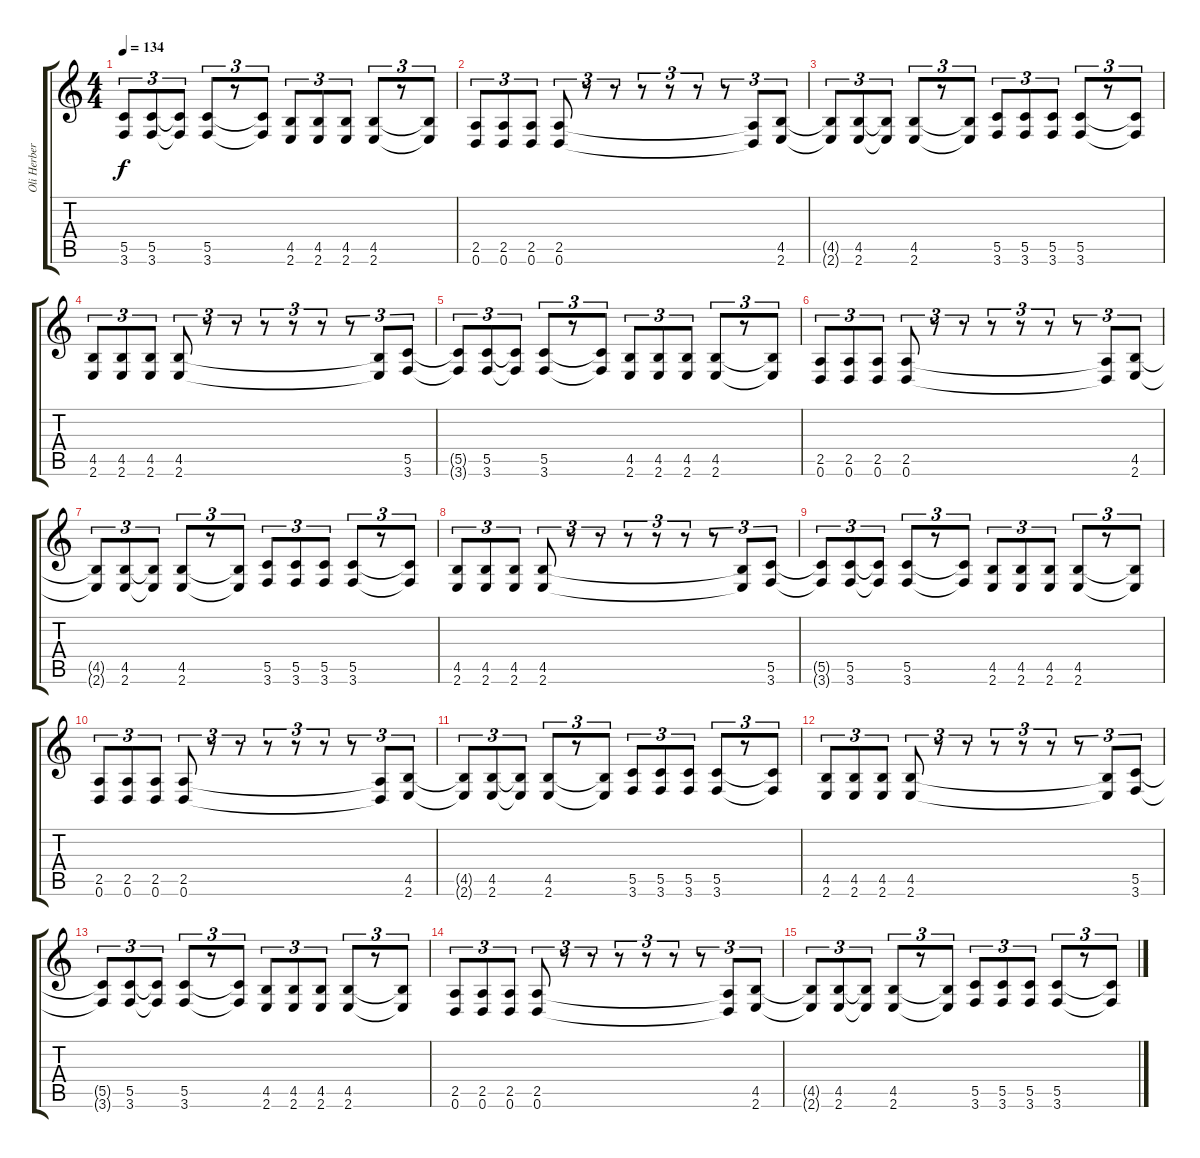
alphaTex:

\track ("Oli Herbert" "Oli Herber") {instrument distortionguitar}
\staff {score tabs}
\tuning (D4 A3 F3 C3 G2 D2) {hide}
\ts (4 4)
\tempo 134
\clef g2
\ks c
(5.5{t} 3.6{t}).8{tu (3 2) dy f} (5.5 3.6).8{tu (3 2)} (5.5{t} 3.6{t}).8{tu (3 2)} (5.5 3.6).8{tu (3 2)} r.8{tu (3 2)} (5.5{t} 3.6{t}).8{tu (3 2)} (4.5 2.6).8{tu (3 2)} (4.5 2.6).8{tu (3 2)} (4.5 2.6).8{tu (3 2)} (4.5 2.6).8{tu (3 2)} r.8{tu (3 2)} (4.5{t} 2.6{t}).8{tu (3 2)} |
(2.5 0.6).8{tu (3 2)} (2.5 0.6).8{tu (3 2)} (2.5 0.6).8{tu (3 2)} (2.5 0.6).8{tu (3 2)} r.8{tu (3 2)} r.8{tu (3 2)} r.8{tu (3 2)} r.8{tu (3 2)} r.8{tu (3 2)} r.8{tu (3 2)} (2.5{t} 0.6{t}).8{tu (3 2)} (4.5 2.6).8{tu (3 2)} |
(4.5{t} 2.6{t}).8{tu (3 2)} (4.5 2.6).8{tu (3 2)} (4.5{t} 2.6{t}).8{tu (3 2)} (4.5 2.6).8{tu (3 2)} r.8{tu (3 2)} (4.5{t} 2.6{t}).8{tu (3 2)} (5.5 3.6).8{tu (3 2) volume 6} (5.5 3.6).8{tu (3 2)} (5.5 3.6).8{tu (3 2)} (5.5 3.6).8{tu (3 2)} r.8{tu (3 2)} (5.5{t} 3.6{t}).8{tu (3 2)} |
(4.5 2.6).8{tu (3 2)} (4.5 2.6).8{tu (3 2)} (4.5 2.6).8{tu (3 2)} (4.5 2.6).8{tu (3 2)} r.8{tu (3 2)} r.8{tu (3 2)} r.8{tu (3 2)} r.8{tu (3 2)} r.8{tu (3 2)} r.8{tu (3 2)} (4.5{t} 2.6{t}).8{tu (3 2)} (5.5 3.6).8{tu (3 2)} |
(5.5{t} 3.6{t}).8{tu (3 2)} (5.5 3.6).8{tu (3 2)} (5.5{t} 3.6{t}).8{tu (3 2)} (5.5 3.6).8{tu (3 2)} r.8{tu (3 2)} (5.5{t} 3.6{t}).8{tu (3 2)} (4.5 2.6).8{tu (3 2)} (4.5 2.6).8{tu (3 2)} (4.5 2.6).8{tu (3 2)} (4.5 2.6).8{tu (3 2)} r.8{tu (3 2)} (4.5{t} 2.6{t}).8{tu (3 2)} |
(2.5 0.6).8{tu (3 2)} (2.5 0.6).8{tu (3 2)} (2.5 0.6).8{tu (3 2)} (2.5 0.6).8{tu (3 2)} r.8{tu (3 2)} r.8{tu (3 2)} r.8{tu (3 2)} r.8{tu (3 2)} r.8{tu (3 2)} r.8{tu (3 2)} (2.5{t} 0.6{t}).8{tu (3 2)} (4.5 2.6).8{tu (3 2)} |
(4.5{t} 2.6{t}).8{tu (3 2)} (4.5 2.6).8{tu (3 2)} (4.5{t} 2.6{t}).8{tu (3 2)} (4.5 2.6).8{tu (3 2)} r.8{tu (3 2)} (4.5{t} 2.6{t}).8{tu (3 2)} (5.5 3.6).8{tu (3 2)} (5.5 3.6).8{tu (3 2) volume 2} (5.5 3.6).8{tu (3 2)} (5.5 3.6).8{tu (3 2)} r.8{tu (3 2)} (5.5{t} 3.6{t}).8{tu (3 2)} |
(4.5 2.6).8{tu (3 2)} (4.5 2.6).8{tu (3 2)} (4.5 2.6).8{tu (3 2)} (4.5 2.6).8{tu (3 2)} r.8{tu (3 2)} r.8{tu (3 2)} r.8{tu (3 2)} r.8{tu (3 2)} r.8{tu (3 2)} r.8{tu (3 2)} (4.5{t} 2.6{t}).8{tu (3 2)} (5.5 3.6).8{tu (3 2)} |
(5.5{t} 3.6{t}).8{tu (3 2)} (5.5 3.6).8{tu (3 2)} (5.5{t} 3.6{t}).8{tu (3 2)} (5.5 3.6).8{tu (3 2)} r.8{tu (3 2)} (5.5{t} 3.6{t}).8{tu (3 2)} (4.5 2.6).8{tu (3 2)} (4.5 2.6).8{tu (3 2)} (4.5 2.6).8{tu (3 2)} (4.5 2.6).8{tu (3 2)} r.8{tu (3 2)} (4.5{t} 2.6{t}).8{tu (3 2)} |
(2.5 0.6).8{tu (3 2)} (2.5 0.6).8{tu (3 2)} (2.5 0.6).8{tu (3 2)} (2.5 0.6).8{tu (3 2)} r.8{tu (3 2)} r.8{tu (3 2)} r.8{tu (3 2)} r.8{tu (3 2)} r.8{tu (3 2)} r.8{tu (3 2)} (2.5{t} 0.6{t}).8{tu (3 2)} (4.5 2.6).8{tu (3 2)} |
(4.5{t} 2.6{t}).8{tu (3 2)} (4.5 2.6).8{tu (3 2)} (4.5{t} 2.6{t}).8{tu (3 2)} (4.5 2.6).8{tu (3 2)} r.8{tu (3 2)} (4.5{t} 2.6{t}).8{tu (3 2)} (5.5 3.6).8{tu (3 2)} (5.5 3.6).8{tu (3 2)} (5.5 3.6).8{tu (3 2) volume 0} (5.5 3.6).8{tu (3 2)} r.8{tu (3 2)} (5.5{t} 3.6{t}).8{tu (3 2)} |
(4.5 2.6).8{tu (3 2)} (4.5 2.6).8{tu (3 2)} (4.5 2.6).8{tu (3 2)} (4.5 2.6).8{tu (3 2)} r.8{tu (3 2)} r.8{tu (3 2)} r.8{tu (3 2)} r.8{tu (3 2)} r.8{tu (3 2)} r.8{tu (3 2)} (4.5{t} 2.6{t}).8{tu (3 2)} (5.5 3.6).8{tu (3 2)} |
(5.5{t} 3.6{t}).8{tu (3 2)} (5.5 3.6).8{tu (3 2)} (5.5{t} 3.6{t}).8{tu (3 2)} (5.5 3.6).8{tu (3 2)} r.8{tu (3 2)} (5.5{t} 3.6{t}).8{tu (3 2)} (4.5 2.6).8{tu (3 2)} (4.5 2.6).8{tu (3 2)} (4.5 2.6).8{tu (3 2)} (4.5 2.6).8{tu (3 2)} r.8{tu (3 2)} (4.5{t} 2.6{t}).8{tu (3 2)} |
(2.5 0.6).8{tu (3 2)} (2.5 0.6).8{tu (3 2)} (2.5 0.6).8{tu (3 2)} (2.5 0.6).8{tu (3 2)} r.8{tu (3 2)} r.8{tu (3 2)} r.8{tu (3 2)} r.8{tu (3 2)} r.8{tu (3 2)} r.8{tu (3 2)} (2.5{t} 0.6{t}).8{tu (3 2)} (4.5 2.6).8{tu (3 2)} |
(4.5{t} 2.6{t}).8{tu (3 2)} (4.5 2.6).8{tu (3 2)} (4.5{t} 2.6{t}).8{tu (3 2)} (4.5 2.6).8{tu (3 2)} r.8{tu (3 2)} (4.5{t} 2.6{t}).8{tu (3 2)} (5.5 3.6).8{tu (3 2)} (5.5 3.6).8{tu (3 2)} (5.5 3.6).8{tu (3 2)} (5.5 3.6).8{tu (3 2)} r.8{tu (3 2)} (5.5{t} 3.6{t}).8{tu (3 2)}
